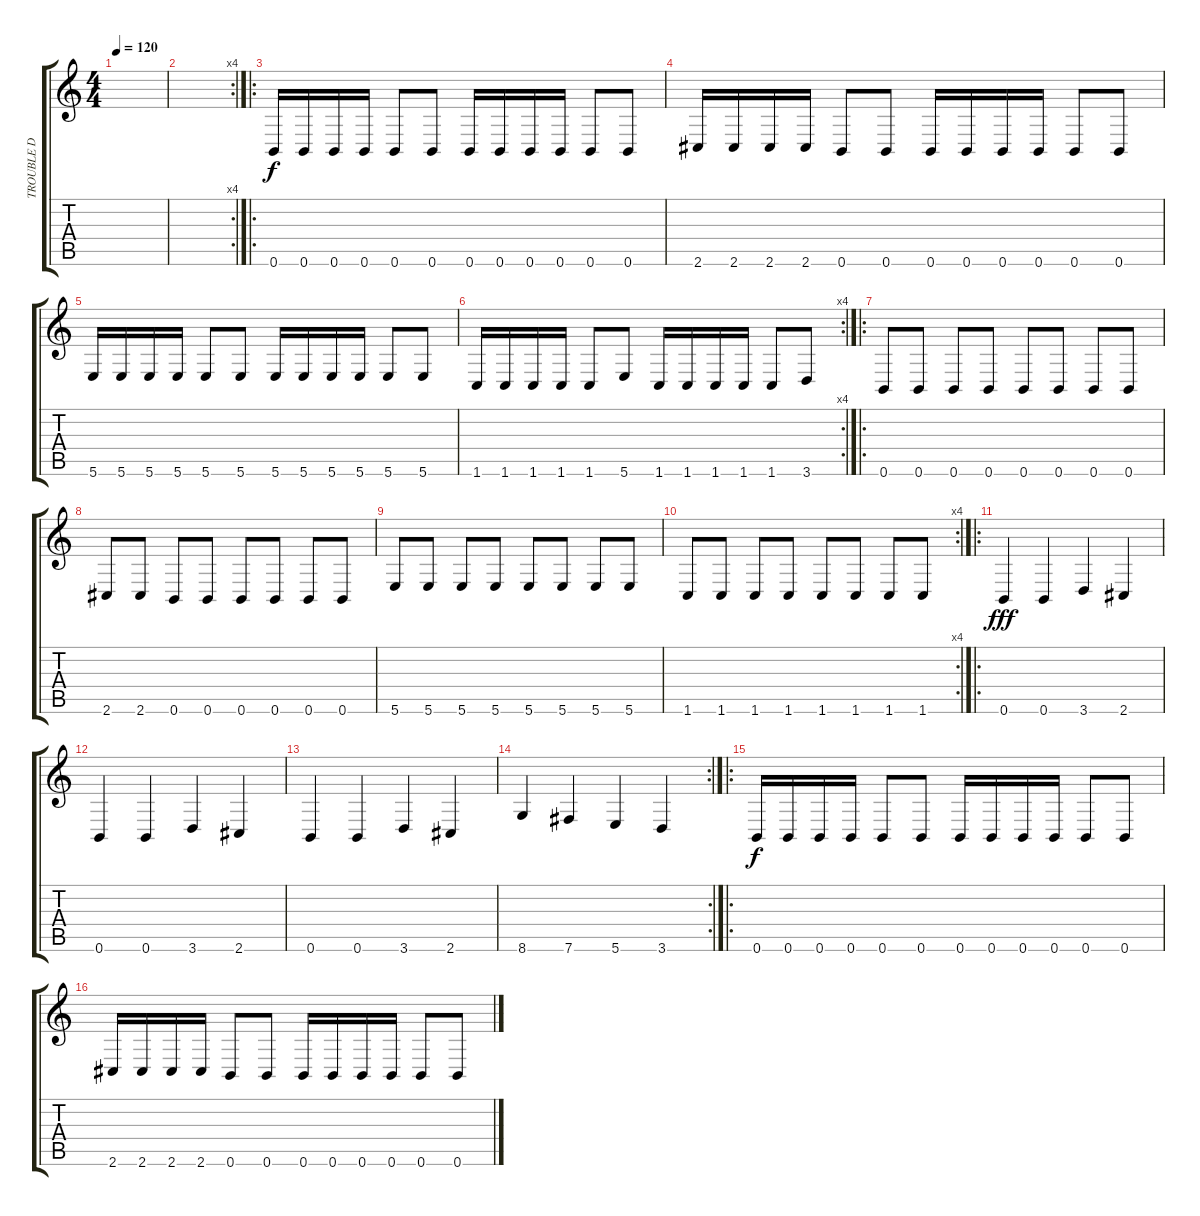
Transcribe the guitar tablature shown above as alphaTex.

\track ("TROUBLE D" "TROUBLE D") {instrument electricbassfinger}
\staff {score tabs}
\tuning (Db4 Ab3 E3 B2 Gb2 B1) {hide}
\ts (4 4)
\tempo 120
\clef g2
\ks c
|
\rc 4
|
\ro
0.6.16 0.6.16 0.6.16 0.6.16 0.6.8 0.6.8 0.6.16 0.6.16 0.6.16 0.6.16 0.6.8 0.6.8 |
2.6.16 2.6.16 2.6.16 2.6.16 0.6.8 0.6.8 0.6.16 0.6.16 0.6.16 0.6.16 0.6.8 0.6.8 |
5.6.16 5.6.16 5.6.16 5.6.16 5.6.8 5.6.8 5.6.16 5.6.16 5.6.16 5.6.16 5.6.8 5.6.8 |
\rc 4
1.6.16 1.6.16 1.6.16 1.6.16 1.6.8 5.6.8 1.6.16 1.6.16 1.6.16 1.6.16 1.6.8 3.6.8 |
\ro
0.6.8 0.6.8 0.6.8 0.6.8 0.6.8 0.6.8 0.6.8 0.6.8 |
2.6.8 2.6.8 0.6.8 0.6.8 0.6.8 0.6.8 0.6.8 0.6.8 |
5.6.8 5.6.8 5.6.8 5.6.8 5.6.8 5.6.8 5.6.8 5.6.8 |
\rc 4
1.6.8 1.6.8 1.6.8 1.6.8 1.6.8 1.6.8 1.6.8 1.6.8 |
\ro
0.6.4{dy fff} 0.6.4 3.6.4 2.6.4 |
0.6.4 0.6.4 3.6.4 2.6.4 |
0.6.4 0.6.4 3.6.4 2.6.4 |
\rc 2
8.6.4 7.6.4 5.6.4 3.6.4 |
\ro
0.6.16{dy f} 0.6.16 0.6.16 0.6.16 0.6.8 0.6.8 0.6.16 0.6.16 0.6.16 0.6.16 0.6.8 0.6.8 |
2.6.16 2.6.16 2.6.16 2.6.16 0.6.8 0.6.8 0.6.16 0.6.16 0.6.16 0.6.16 0.6.8 0.6.8
